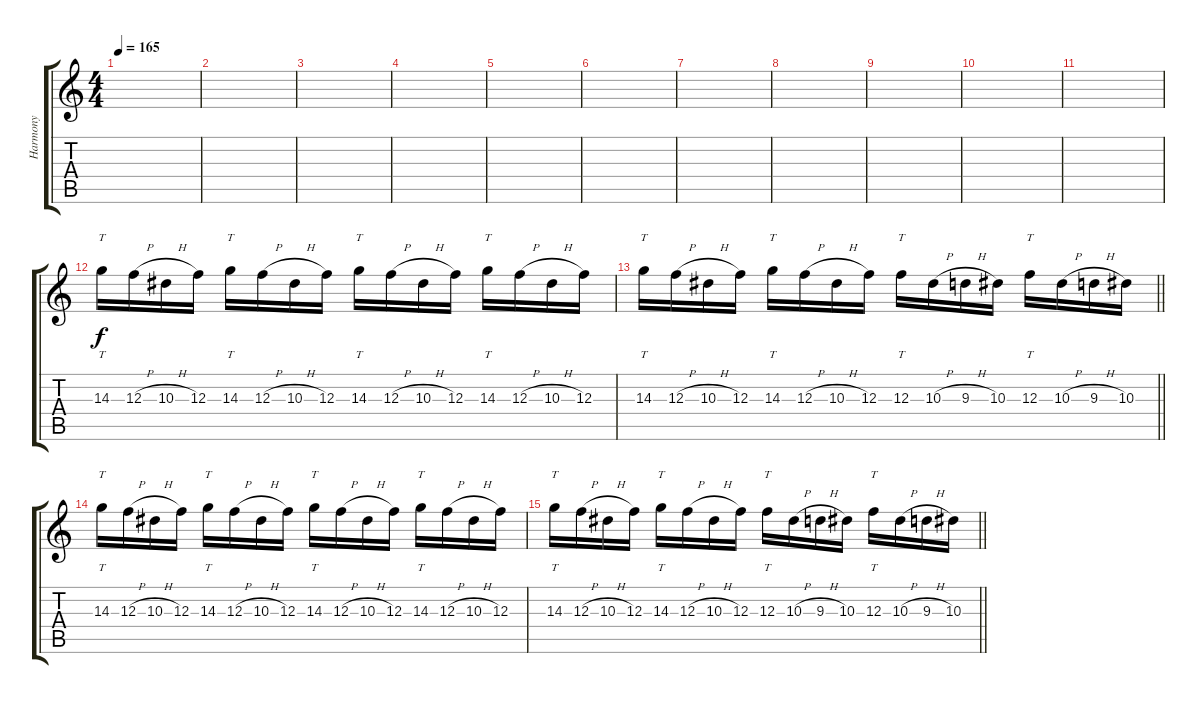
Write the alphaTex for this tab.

\track ("Harmony" "Harmony") {instrument distortionguitar}
\staff {score tabs}
\tuning (D4 A3 F3 C3 G2 C2) {hide}
\ts (4 4)
\tempo 165
\clef g2
\ks c
|
|
|
|
|
|
|
|
|
|
|
14.3.16{tt volume 13 balance 12} 12.3{h}.16 10.3{h}.16 12.3.16 14.3.16{tt} 12.3{h}.16 10.3{h}.16 12.3.16 14.3.16{tt} 12.3{h}.16 10.3{h}.16 12.3.16 14.3.16{tt} 12.3{h}.16 10.3{h}.16 12.3.16 |
\barLineRight lightlight
14.3.16{tt} 12.3{h}.16 10.3{h}.16 12.3.16 14.3.16{tt} 12.3{h}.16 10.3{h}.16 12.3.16 12.3.16{tt} 10.3{h}.16 9.3{h}.16 10.3.16 12.3.16{tt} 10.3{h}.16 9.3{h}.16 10.3.16 |
14.3.16{tt} 12.3{h}.16 10.3{h}.16 12.3.16 14.3.16{tt} 12.3{h}.16 10.3{h}.16 12.3.16 14.3.16{tt} 12.3{h}.16 10.3{h}.16 12.3.16 14.3.16{tt} 12.3{h}.16 10.3{h}.16 12.3.16 |
\barLineRight lightlight
14.3.16{tt} 12.3{h}.16 10.3{h}.16 12.3.16 14.3.16{tt} 12.3{h}.16 10.3{h}.16 12.3.16 12.3.16{tt} 10.3{h}.16 9.3{h}.16 10.3.16 12.3.16{tt} 10.3{h}.16 9.3{h}.16 10.3.16
